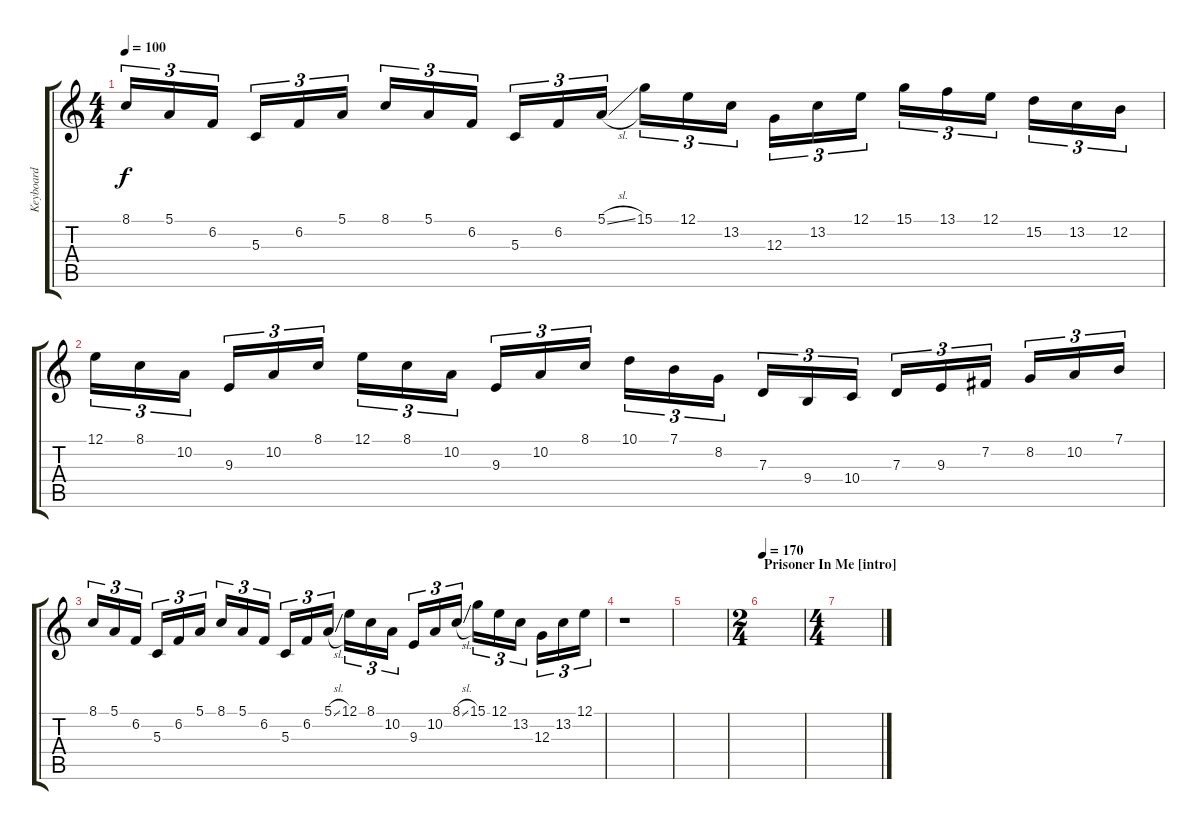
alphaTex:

\track ("Keyboard" "Keyboard") {instrument choiraahs}
\staff {score tabs}
\tuning (E4 B3 G3 D3 A2 E2) {hide}
\ts (4 4)
\tempo 100
\clef g2
\ks c
8.1.16{tu (3 2) dy f} 5.1.16{tu (3 2)} 6.2.16{tu (3 2)} 5.3.16{tu (3 2)} 6.2.16{tu (3 2)} 5.1.16{tu (3 2)} 8.1.16{tu (3 2)} 5.1.16{tu (3 2)} 6.2.16{tu (3 2)} 5.3.16{tu (3 2)} 6.2.16{tu (3 2)} 5.1{sl}.16{tu (3 2)} 15.1.16{tu (3 2)} 12.1.16{tu (3 2)} 13.2.16{tu (3 2)} 12.3.16{tu (3 2)} 13.2.16{tu (3 2)} 12.1.16{tu (3 2)} 15.1.16{tu (3 2)} 13.1.16{tu (3 2)} 12.1.16{tu (3 2)} 15.2.16{tu (3 2)} 13.2.16{tu (3 2)} 12.2.16{tu (3 2)} |
12.1.16{tu (3 2)} 8.1.16{tu (3 2)} 10.2.16{tu (3 2)} 9.3.16{tu (3 2)} 10.2.16{tu (3 2)} 8.1.16{tu (3 2)} 12.1.16{tu (3 2)} 8.1.16{tu (3 2)} 10.2.16{tu (3 2)} 9.3.16{tu (3 2)} 10.2.16{tu (3 2)} 8.1.16{tu (3 2)} 10.1.16{tu (3 2)} 7.1.16{tu (3 2)} 8.2.16{tu (3 2)} 7.3.16{tu (3 2)} 9.4.16{tu (3 2)} 10.4.16{tu (3 2)} 7.3.16{tu (3 2)} 9.3.16{tu (3 2)} 7.2.16{tu (3 2)} 8.2.16{tu (3 2)} 10.2.16{tu (3 2)} 7.1.16{tu (3 2)} |
8.1.16{tu (3 2)} 5.1.16{tu (3 2)} 6.2.16{tu (3 2)} 5.3.16{tu (3 2)} 6.2.16{tu (3 2)} 5.1.16{tu (3 2)} 8.1.16{tu (3 2)} 5.1.16{tu (3 2)} 6.2.16{tu (3 2)} 5.3.16{tu (3 2)} 6.2.16{tu (3 2)} 5.1{sl}.16{tu (3 2)} 12.1.16{tu (3 2)} 8.1.16{tu (3 2)} 10.2.16{tu (3 2)} 9.3.16{tu (3 2)} 10.2.16{tu (3 2)} 8.1{sl}.16{tu (3 2)} 15.1.16{tu (3 2)} 12.1.16{tu (3 2)} 13.2.16{tu (3 2)} 12.3.16{tu (3 2)} 13.2.16{tu (3 2)} 12.1.16{tu (3 2)} |
r.1 |
|
\ts (2 4)
\section ("" "Prisoner In Me [intro]")
\tempo 170
|
\ts (4 4)
